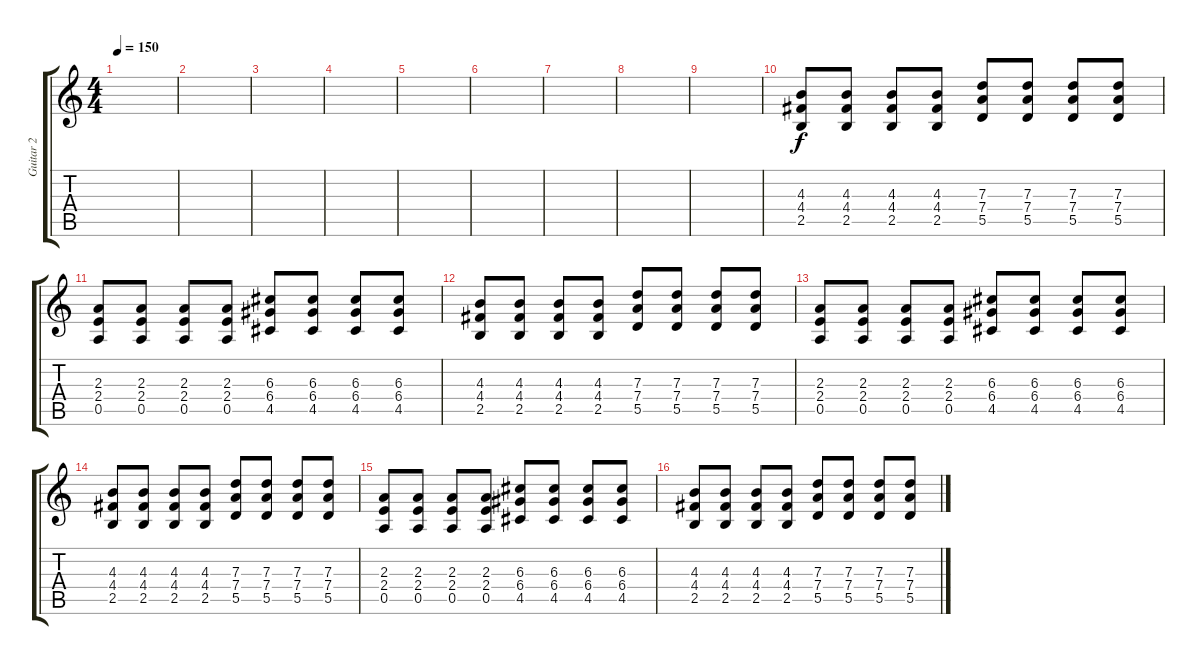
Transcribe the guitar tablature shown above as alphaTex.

\track ("Guitar 2" "Guitar 2") {instrument distortionguitar}
\staff {score tabs}
\tuning (E4 B3 G3 D3 A2 E2) {hide}
\ts (4 4)
\tempo 150
\clef g2
\ks c
|
|
|
|
|
|
|
|
|
(4.3 4.4 2.5).8 (4.3 4.4 2.5).8 (4.3 4.4 2.5).8 (4.3 4.4 2.5).8 (7.3 7.4 5.5).8 (7.3 7.4 5.5).8 (7.3 7.4 5.5).8 (7.3 7.4 5.5).8 |
(2.3 2.4 0.5).8 (2.3 2.4 0.5).8 (2.3 2.4 0.5).8 (2.3 2.4 0.5).8 (6.3 6.4 4.5).8 (6.3 6.4 4.5).8 (6.3 6.4 4.5).8 (6.3 6.4 4.5).8 |
(4.3 4.4 2.5).8 (4.3 4.4 2.5).8 (4.3 4.4 2.5).8 (4.3 4.4 2.5).8 (7.3 7.4 5.5).8 (7.3 7.4 5.5).8 (7.3 7.4 5.5).8 (7.3 7.4 5.5).8 |
(2.3 2.4 0.5).8 (2.3 2.4 0.5).8 (2.3 2.4 0.5).8 (2.3 2.4 0.5).8 (6.3 6.4 4.5).8 (6.3 6.4 4.5).8 (6.3 6.4 4.5).8 (6.3 6.4 4.5).8 |
(4.3 4.4 2.5).8 (4.3 4.4 2.5).8 (4.3 4.4 2.5).8 (4.3 4.4 2.5).8 (7.3 7.4 5.5).8 (7.3 7.4 5.5).8 (7.3 7.4 5.5).8 (7.3 7.4 5.5).8 |
(2.3 2.4 0.5).8 (2.3 2.4 0.5).8 (2.3 2.4 0.5).8 (2.3 2.4 0.5).8 (6.3 6.4 4.5).8 (6.3 6.4 4.5).8 (6.3 6.4 4.5).8 (6.3 6.4 4.5).8 |
(4.3 4.4 2.5).8 (4.3 4.4 2.5).8 (4.3 4.4 2.5).8 (4.3 4.4 2.5).8 (7.3 7.4 5.5).8 (7.3 7.4 5.5).8 (7.3 7.4 5.5).8 (7.3 7.4 5.5).8
